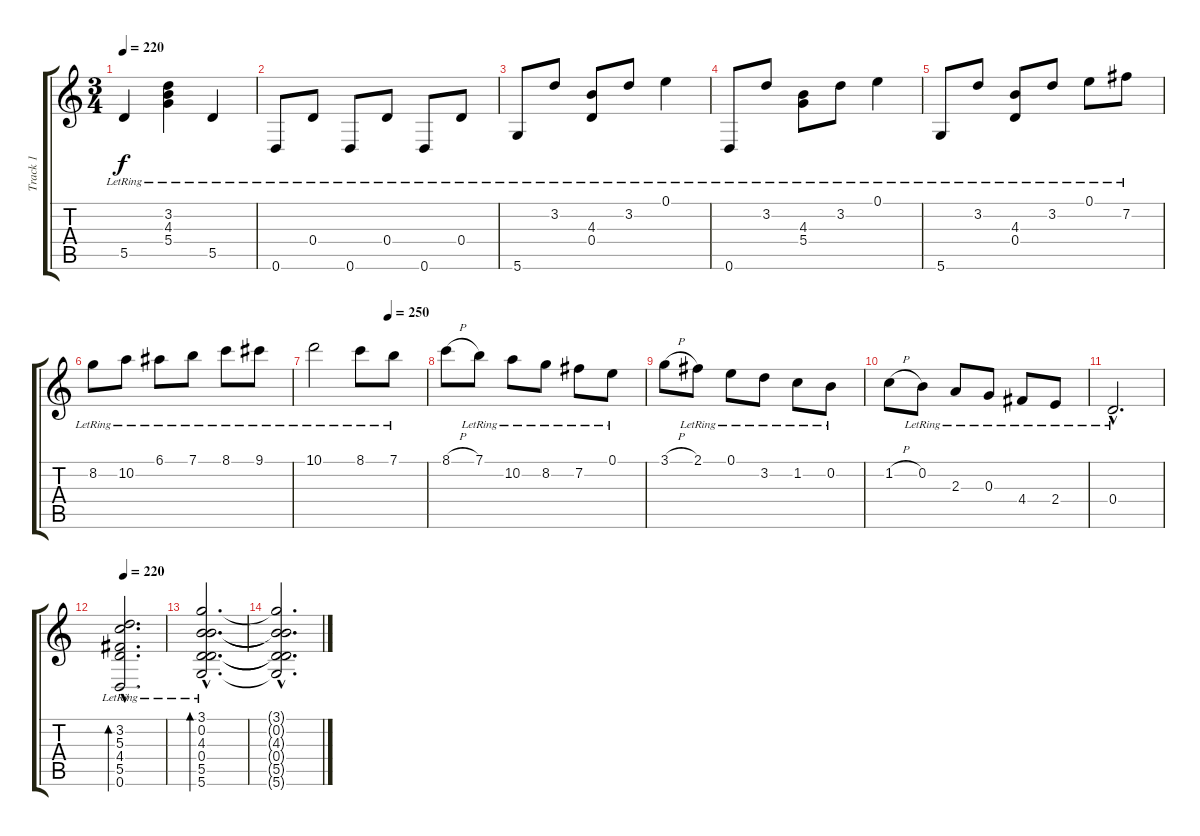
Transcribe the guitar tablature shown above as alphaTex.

\track ("Track 1" "Track 1") {instrument acousticguitarnylon}
\staff {score tabs}
\tuning (E4 B3 G3 D3 A2 D2) {hide}
\ts (3 4)
\tempo 220
\clef g2
\ks c
5.5{lr}.4{dy f} (3.2{lr} 4.3{lr} 5.4{lr}).4 5.5{lr}.4 |
0.6{lr}.8 0.4{lr}.8 0.6{lr}.8 0.4{lr}.8 0.6{lr}.8 0.4{lr}.8 |
5.6{lr}.8 3.2{lr}.8 (4.3{lr} 0.4{lr}).8 3.2{lr}.8 0.1{lr}.4 |
0.6{lr}.8 3.2{lr}.8 (4.3{lr} 5.4{lr}).8 3.2{lr}.8 0.1{lr}.4 |
5.6{lr}.8 3.2{lr}.8 (4.3{lr} 0.4{lr}).8 3.2{lr}.8 0.1{lr}.8 7.2{lr}.8 |
8.2{lr}.8 10.2{lr}.8 6.1{lr}.8 7.1{lr}.8 8.1{lr}.8 9.1{lr}.8 |
\tempo (250 0.6666666666666666)
10.1{lr}.2 8.1{lr}.8 7.1{lr}.8 |
8.1{h}.8 7.1{lr}.8 10.2{lr}.8 8.2{lr}.8 7.2{lr}.8 0.1{lr}.8 |
3.1{h}.8 2.1{lr}.8 0.1{lr}.8 3.2{lr}.8 1.2{lr}.8 0.2{lr}.8 |
1.2{h}.8 0.2{lr}.8 2.3{lr}.8 0.3{lr}.8 4.4{lr}.8 2.4{lr}.8 |
0.4{hac lr}.2{d} |
\tempo 220
(3.2{hac lr} 5.3{hac lr} 4.4{hac lr} 5.5{hac lr} 0.6{hac lr}).2{d bd 480} |
(3.1{hac lr} 0.2{hac lr} 4.3{hac lr} 0.4{hac lr} 5.5{hac lr} 5.6{hac lr}).2{d bd 480} |
(3.1{hac t} 0.2{hac t} 4.3{hac t} 0.4{hac t} 5.5{hac t} 5.6{hac t}).2{d}
